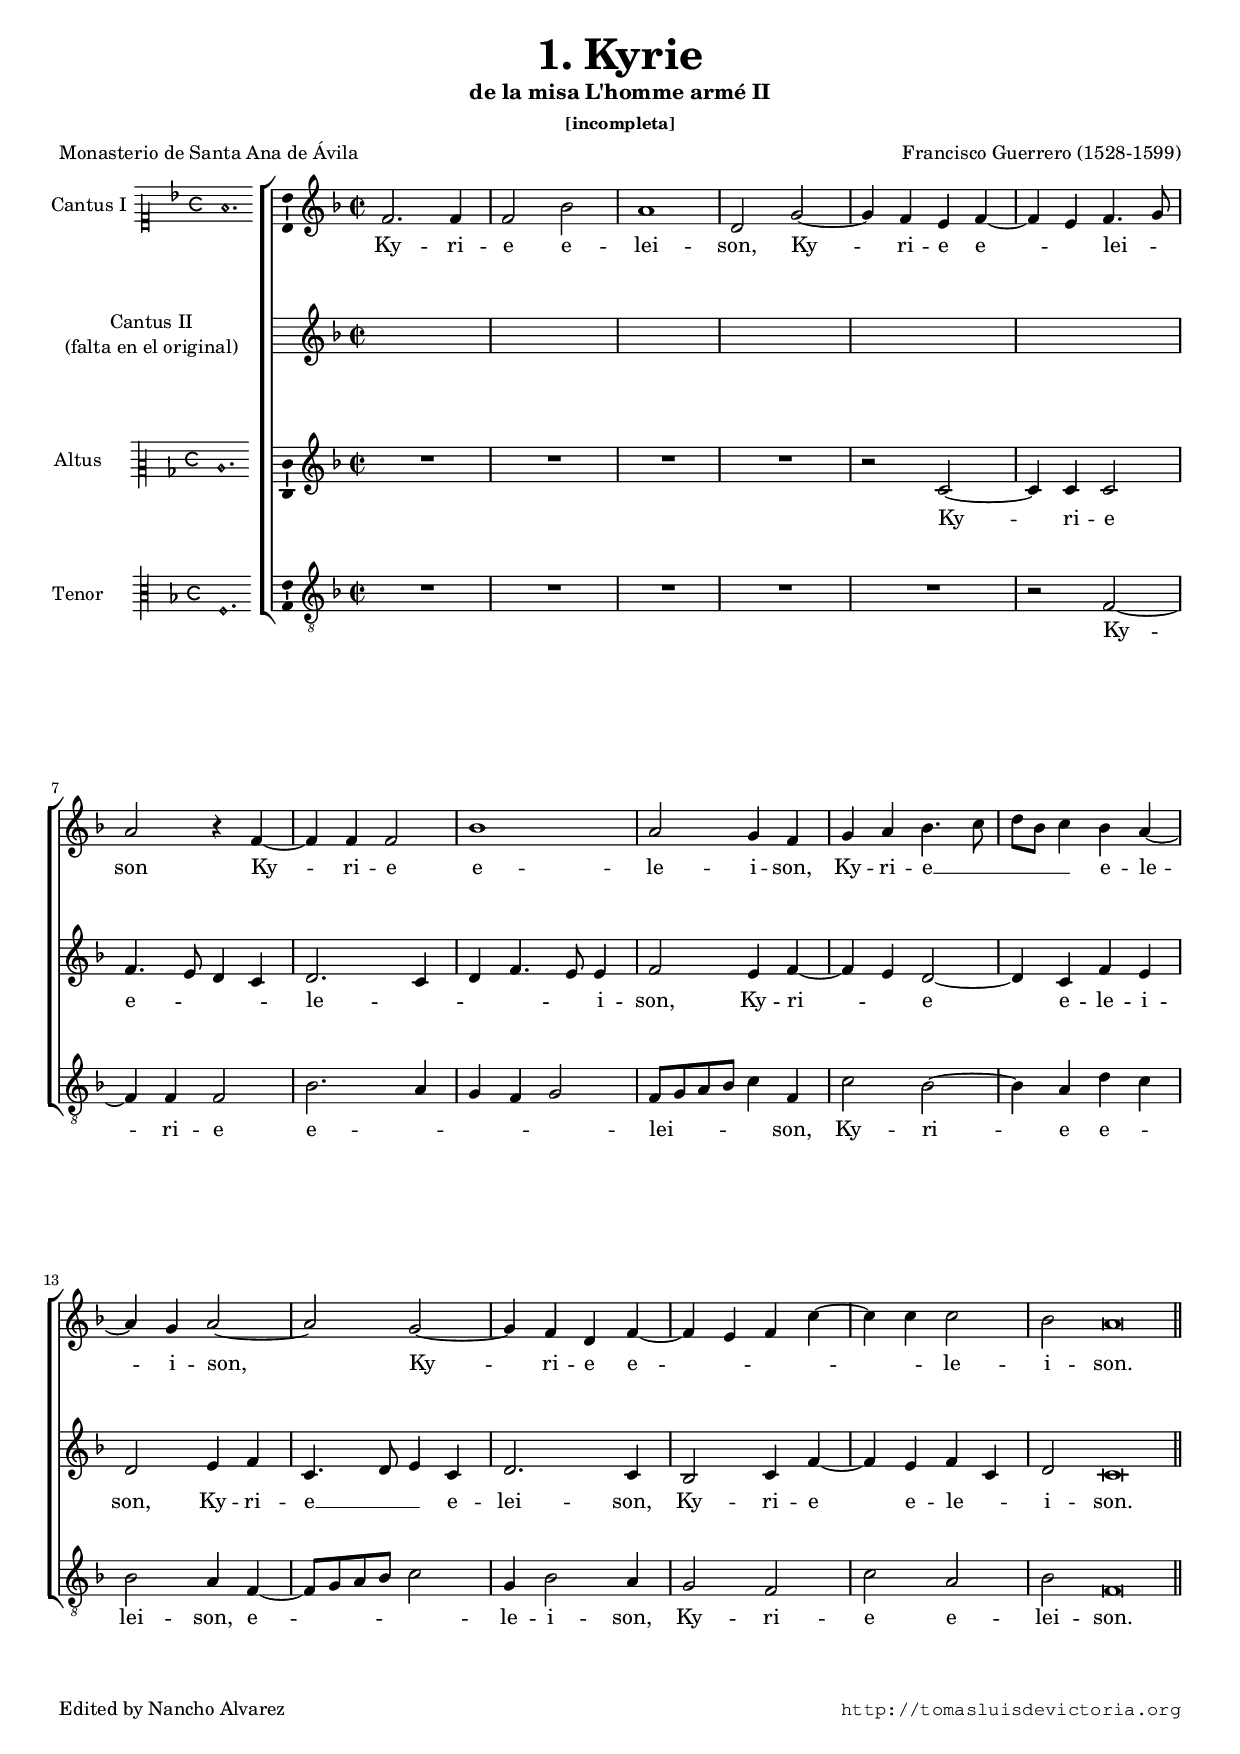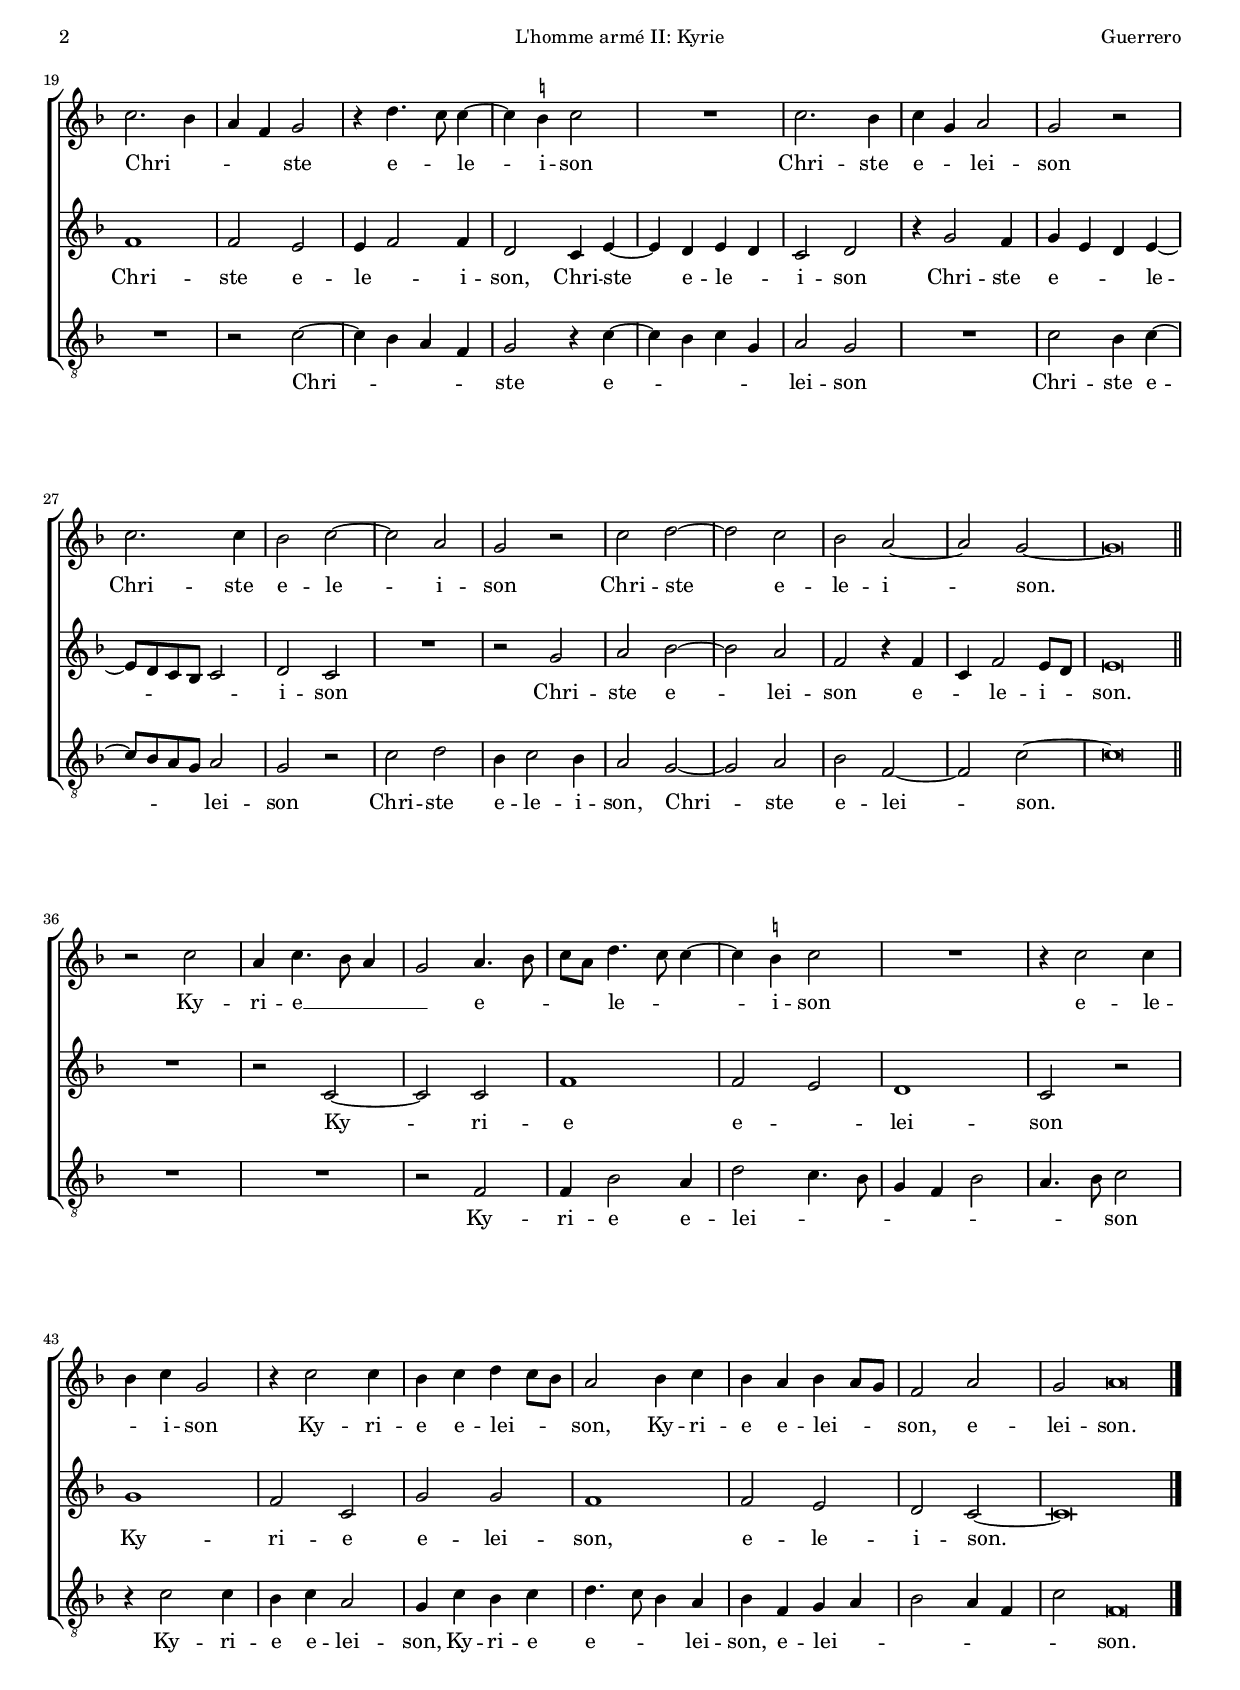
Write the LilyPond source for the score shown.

\version "2.18.0"

#(set-default-paper-size "a4")
#(set-global-staff-size 16.5)
#(ly:set-option 'point-and-click #f)
%mobile -s15.5 -i3.5

italicas=\override LyricText.font-shape = #'italic
rectas=\override LyricText.font-shape = #'upright
ss=\once \set suggestAccidentals = ##t
incipitwidth = 20

htitle="L'homme armé II: Kyrie"
hcomposer="Guerrero"

\header {
	title=\markup{\fontsize #3 "1. Kyrie"}
	subtitle="de la misa L'homme armé II"
	subsubtitle="[incompleta]" 
	composer="Francisco Guerrero (1528-1599)"
        pdfauthor=\composer
	%opus="(-)"
	poet="Monasterio de Santa Ana de Ávila"
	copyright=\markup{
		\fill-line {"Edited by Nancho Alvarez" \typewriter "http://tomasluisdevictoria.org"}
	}
%	tagline=""
}

global={\key f \major \time 2/2 \skip 1*18 \bar "||" 
        \break
				\skip 1*17 \bar "||"
        \break
				\skip 1*14 \bar "|." }


cantus=\relative c'{
	f2. f4
	f2 bes
	a1
	d,2 g ~
	g4 f e f ~
	f e f4. g8
	a2 r4 f ~
	f4 f f2
	bes1
	a2 g4 f
	g a bes4. c8
	d bes c4 bes a ~
	a g a2 ~
	a g ~
	g4 f d f ~
	f4 e f c' ~
	c c c2
	bes a\breve*1/4
	c2. bes4
	a f g2
	r4 d'4. c8 c4 ~
	c \ss b c2
	R1
	c2. bes4
	c g a2
	g r
	c2. c4 
	bes2 c ~
	c a
	g r
	c2 d ~
	d c
	bes a ~
	a g ~
	g\breve*1/2
	r2 c
	a4 c4. bes8 a4
	g2 a4. bes8
	c a d4. c8 c4 ~
	c \ss b c2
	R1
	r4 c2 c4
	bes c g2
	r4 c2 c4
	bes4 c d c8 bes
	a2 bes4 c
	bes a bes a8 g
	f2 a
	g a\breve*1/4
}

cantusdos=\relative c'{
	%falta en el original
}

altus=\relative c'{
	R1*4
	r2 c ~
	c4 c c2
	f4. e8 d4 c
	d2. c4
	d f4. e8 e4
	f2 e4 f ~
	f e d2 ~
	d4 c f e
	d2 e4 f 
	c4. d8 e4 c
	d2. c4
	bes2 c4 f ~
	f e f c
	d2 c\breve*1/4
	f1
	f2 e
	e4 f2 f4
	d2 c4 e ~
	e4 d e d
	c2 d
	r4 g2 f4
	g e d e ~
	e8 d c bes c2
	d c
	R1
	r2 g'
	a bes ~
	bes a
	f r4 f
	c f2 e8 d
	e\breve*1/2
	R1
	r2 c ~
	c c 
	f1
	f2 e
	d1
	c2 r
	g'1
	f2 c
	g'2 g
	f1
	f2 e
	d c ~
	c\breve*1/2
}

tenor=\relative c{
	R1*5
	r2 f ~
	f4 f f2
	bes2. a4
	g f g2
	f8 g a bes c4 f,
	c'2 bes ~
	bes4 a d c
	bes2 a4 f ~
	f8 g a bes c2
	g4 bes2 a4
	g2 f
	c' a
	bes f\breve*1/4
	R1
	r2 c' ~
	c4 bes a f
	g2 r4 c ~
	c bes c g 
	a2 g
	R1
	c2 bes4 c ~
	c8 bes a g a2
	g r
	c d bes4 c2 bes4
	a2 g ~
	g a
	bes f ~
	f c' ~
	c\breve*1/2
	R1*2
	r2 f,
	f4 bes2 a4
	d2 c4. bes8
	g4 f bes2
	a4. bes8 c2
	r4 c2 c4
	bes c a2
	g4 c bes c
	d4. c8 bes4 a 
	bes f g a
	bes2 a4 f
	c'2 f,\breve*1/4
}


textocantus=\lyricmode{
Ky -- ri -- e e -- lei -- son,
Ky -- ri -- e e -- _ lei -- _ son
Ky -- ri -- e e -- le -- i -- son,
Ky -- ri -- e __ _ _ _ _ e -- le -- i -- son,
Ky -- ri -- e e -- _ _ _ _ le -- i -- son.
Chri -- _ _ _ ste
e -- _ le -- i -- son
Chri -- ste e -- _ lei -- son
Chri -- ste e -- le -- i -- son
Chri -- ste e -- le -- i -- son.
Ky -- ri -- e __ _ _ _ e -- _ _ _ le -- _ _ i -- son
e -- le -- _ i -- son
Ky -- ri -- e e -- lei -- _ _ son,
Ky -- ri -- e e -- lei -- _ _ son,
e -- lei -- son.
}

textoaltus=\lyricmode{
Ky -- ri -- e e -- _ _ _ le -- _ _ _ _ i -- son,
Ky -- ri -- _ e e -- le -- i -- son,
Ky -- ri -- e __ _ _ e -- lei -- son,
Ky -- ri -- e e -- le -- _ i -- son.
Chri -- ste e -- le -- _ i -- son,
Chri -- ste e -- le -- _ i -- son
Chri -- ste e -- _ _ le -- _ _ _ _ i -- son
Chri -- ste e -- lei -- son
e -- _ le -- i -- _ son.
Ky -- ri -- e e -- _ lei -- son
Ky -- ri -- e e -- lei -- son,
e -- le -- i -- son.
}

textotenor=\lyricmode{
Ky -- ri -- e e -- _ _ _ _ lei -- _ _ _ _ son,
Ky -- ri -- e e -- _ lei -- son,
e -- _ _ _ _ le -- i -- son,
Ky -- ri -- e e -- lei -- son.
Chri -- _ _ _ ste e -- _ _ _ lei -- son
Chri -- ste e -- _ _ _ lei -- son
Chri -- ste e -- le -- i -- son,
Chri -- ste e -- lei -- son.
Ky -- ri -- e e -- lei -- _ _ _ _ _ _ _ son
Ky -- ri -- e e -- lei -- son,
Ky -- ri -- e e -- _ _ lei -- son,
e -- lei -- _ _ _ _ _ son.
}


incipitcantus=\markup{
	\score{
		{ 
		\set Staff.instrumentName="Cantus I "
		\override NoteHead.style = #'neomensural
		\override Rest.style = #'neomensural
		\override Staff.TimeSignature.style = #'neomensural
		\cadenzaOn 
		\clef "petrucci-c1"
		\key f \major
		\time 4/4
		f'1.
		} 
	\layout {
		\context {\Voice
			\remove Ligature_bracket_engraver
			\consists Mensural_ligature_engraver
		}
		line-width=\incipitwidth
		indent = 0
	}
	}
}


incipitaltus=\markup{
	\score{
		{ 
		\set Staff.instrumentName="Altus     "
		\override NoteHead.style = #'neomensural
		\override Rest.style = #'neomensural
		\override Staff.TimeSignature.style = #'neomensural
		\cadenzaOn 
		\clef "petrucci-c2"
		\key f \major
		\time 4/4
		c'1.
		} 
	\layout {
		\context {\Voice
			\remove Ligature_bracket_engraver
			\consists Mensural_ligature_engraver
		}
		line-width=\incipitwidth
		indent = 0
	}
	}
}

incipittenor=\markup{
	\score{
		{ 
		\set Staff.instrumentName="Tenor     "
		\override NoteHead.style = #'neomensural 
		\override Rest.style = #'neomensural
		\override Staff.TimeSignature.style = #'neomensural
		\cadenzaOn 
		\clef "petrucci-c3"
		\key f \major
		\time 4/4
		f1.
		} 
	\layout {
		\context {\Voice
			\remove Ligature_bracket_engraver
			\consists Mensural_ligature_engraver
		}
		line-width=\incipitwidth
		indent=0
	}
	}
}


\score {\transpose c' c'{
\new ChoirStaff<<

	\new Staff <<\global
	\new Voice="v1" {
		\set Staff.instrumentName=\incipitcantus
		\clef "treble"
		\cantus }
	\new Lyrics \lyricsto "v1" {\textocantus }
	>>

	\new Staff << \global
	\new Voice="v2" {
		\set Staff.instrumentName=\markup{\center-column{"Cantus II" "(falta en el original)"}}
		\clef "treble" 
		\cantusdos }
	>>

	\new Staff <<\global
	\new Voice="v5" {
		\set Staff.instrumentName=\incipitaltus
		\clef "treble"
		\altus }
	\new Lyrics \lyricsto "v5" {\textoaltus }
	>>
	
	\new Staff <<\global
	\new Voice="v3" {
		\set Staff.instrumentName=\incipittenor
		\clef "G_8"
		\tenor }
	\new Lyrics \lyricsto "v3" {\textotenor }
	>>
	
>>

	}%transpose

\layout{ 
	\context {\Lyrics 
		\override VerticalAxisGroup.staff-affinity = #UP
		\override VerticalAxisGroup.nonstaff-relatedstaff-spacing =
			#'((basic-distance . 0) (minimum-distance . 0) (padding . 1))
		\override LyricText.font-size = #1.2
		\override LyricHyphen.minimum-distance = #0.5
	}
	\context {\Score 
		tempoHideNote = ##t
		\override BarNumber.padding = #2 
	}
	\context {\Voice 
		%melismaBusyProperties = #'()
		%autoBeaming = ##f
	}
	\context {\Staff 
                \RemoveEmptyStaves %notablet
                %\override VerticalAxisGroup.remove-first = ##t
		\override VerticalAxisGroup.staff-staff-spacing =
			#'((basic-distance . 11) (minimum-distance . 0) (padding . 1))
		\consists Ambitus_engraver 
		\override LigatureBracket.padding = #1
	}
}

%\midi { \mtempo }

}


\paper{
	evenHeaderMarkup=\markup  \fill-line { \fromproperty #'page:page-number-string \htitle \hcomposer }
	oddHeaderMarkup= \markup  \fill-line { \on-the-fly #not-first-page \hcomposer \on-the-fly #not-first-page \htitle \on-the-fly #not-first-page \fromproperty #'page:page-number-string }
	system-count=7
	%page-count = 8
	ragged-last-bottom = ##f
	indent=3.6\cm
	system-system-spacing =
	#'((basic-distance . 20) (minimum-distance . 0) (padding . 5))
	top-system-spacing = % header
	#'((basic-distance . 9) (minimum-distance . 0) (padding . 0))
	last-bottom-spacing = % footer
	#'((basic-distance . 12) (minimum-distance . 0) (padding . 0))
	markup-system-spacing.padding = #1.5
}
